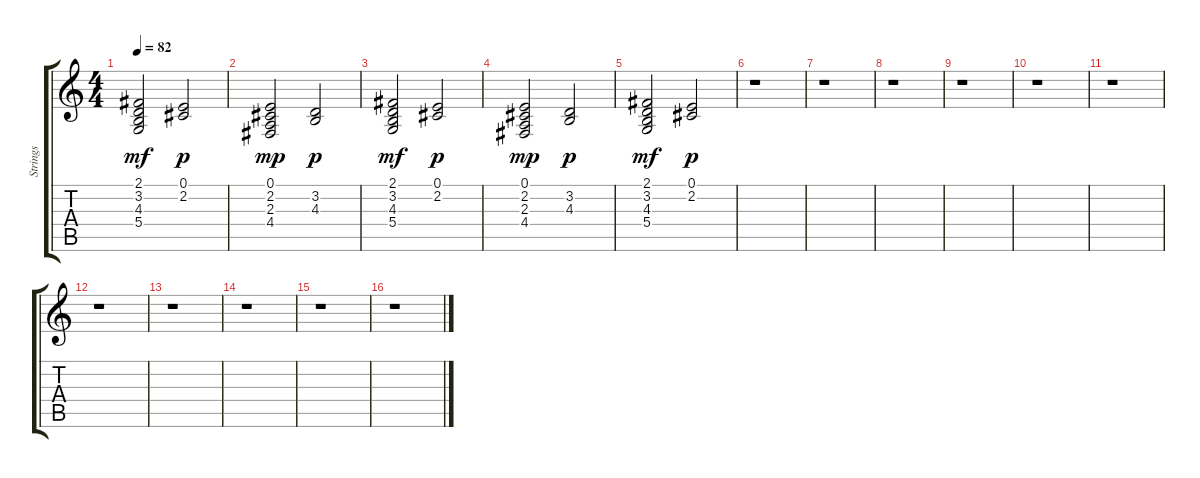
\track ("Strings" "Strings") {instrument stringensemble2}
\staff {score tabs}
\tuning (E4 B3 G3 D3 A2 E2) {hide}
\ts (4 4)
\tempo 82
\clef g2
\ks c
(2.1 3.2 4.3 5.4).2{dy mf} (0.1 2.2).2{dy p} |
(0.1 2.2 2.3 4.4).2{dy mp} (3.2 4.3).2{dy p} |
(2.1 3.2 4.3 5.4).2{dy mf} (0.1 2.2).2{dy p} |
(0.1 2.2 2.3 4.4).2{dy mp} (3.2 4.3).2{dy p} |
(2.1 3.2 4.3 5.4).2{dy mf} (0.1 2.2).2{dy p} |
r.1 |
r.1 |
r.1 |
r.1 |
r.1 |
r.1 |
r.1 |
r.1 |
r.1 |
r.1 |
r.1
